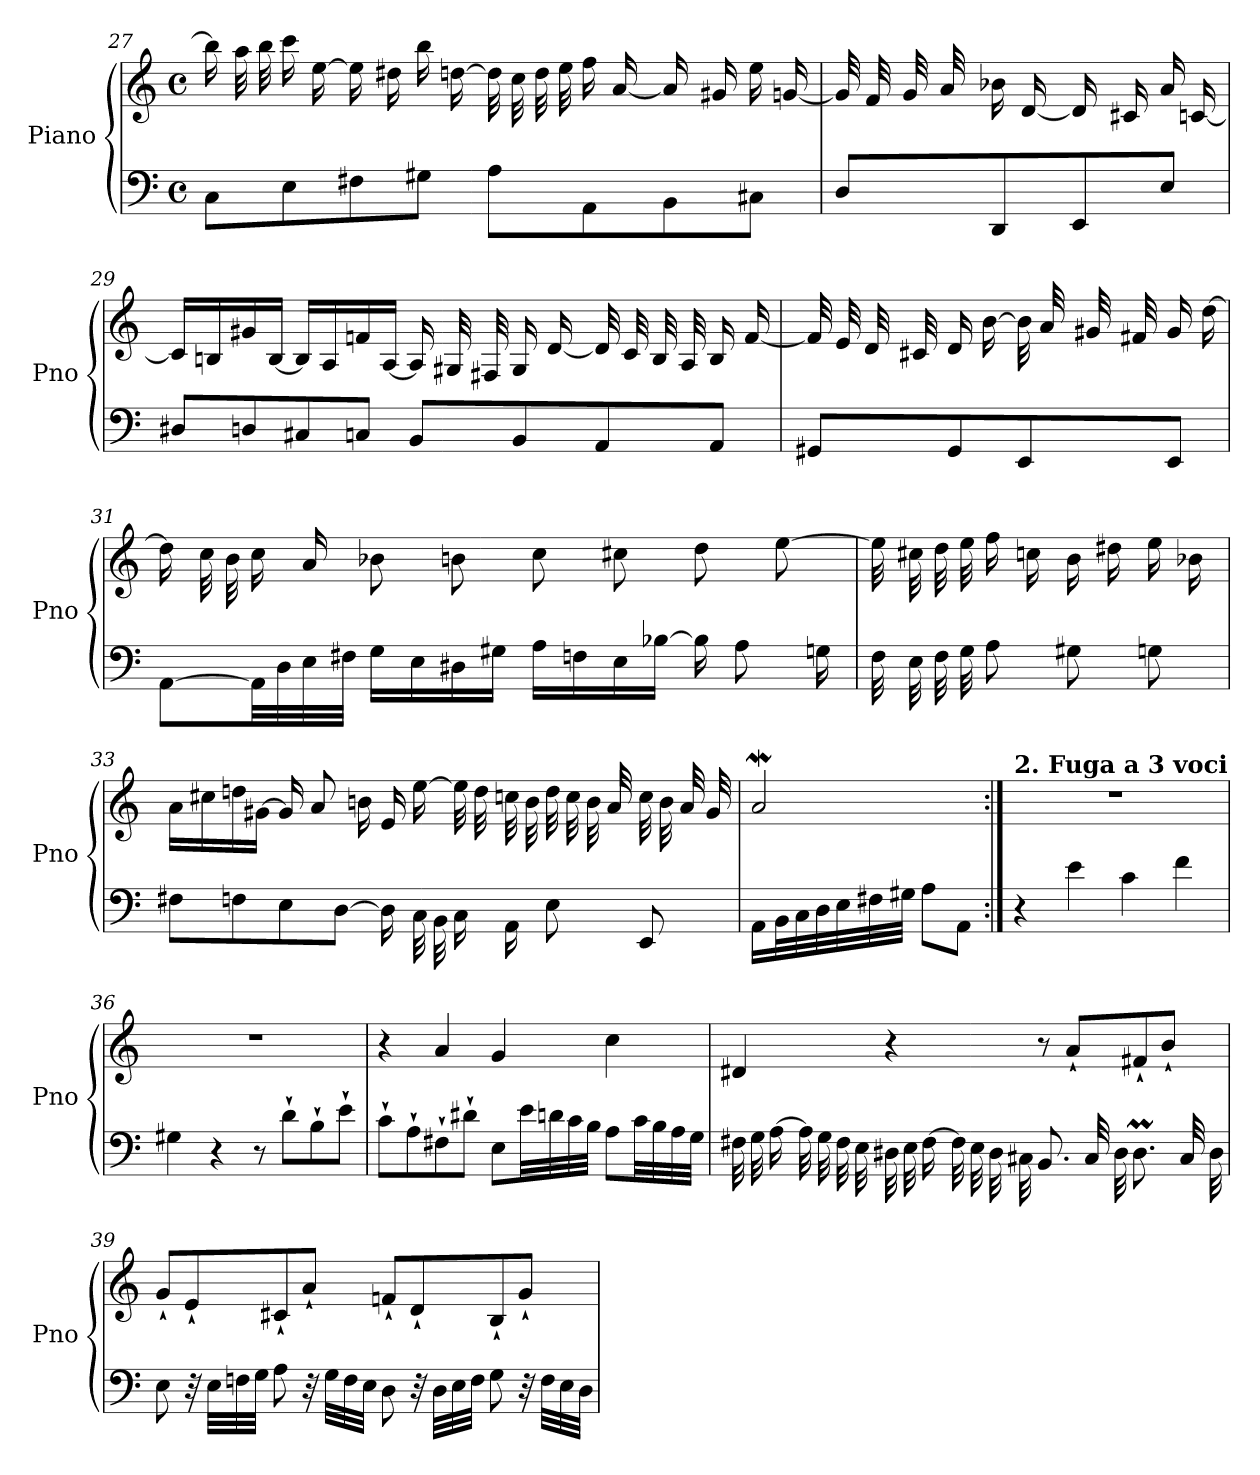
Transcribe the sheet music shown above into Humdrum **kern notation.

**kern	**kern
*part1	*part1
*staff2	*staff1
*I"Piano	*
*I'Pno	*
!!LO:LB:g=z
*clefF4	*clefG2
*k[]	*k[]
*C:	*C:
*M4/4	*M4/4
*met(c)	*met(c)
=27	=27
8CL	16bbLL]
.	32aaL
.	32bb
8E	16ccc
.	[16eeJJ
8F#X	16eeLL]
.	16dd#X
8G#XJ	16bb
.	[16ddnJJ
8A\L	32ddLLL]
.	32cc
.	32dd
.	32ee
8AA\	16ff
.	[16aJJ
8BB\	16aLL]
.	16g#X
8C#X\J	16ee
.	[16gnJJ
=28	=28
8DL	32gLLL]
.	32f
.	32g
.	32a
8DD	16b-X
.	[16dJJ
8EE	16dLL]
.	16c#X
8EJ	16a
.	[16cnJJ
!!LO:LB:g=z
=29	=29
8D#XL	16cLL]
.	16Bn
8Dn	16g#X
.	[16BJJ
8C#X	16BLL]
.	16A
8CnJ	16fn
.	[16AJJ
8BBL	16ALL]
.	32G#XL
.	32F#X
8BB	16G#
.	[16dJJ
8AA	32dLLL]
.	32c
.	32B
.	32A
8AAJ	16B
.	[16fJJ
=30	=30
8GG#XL	32fLLL]
.	32e
.	32d
.	32c#X
8GG#	16d
.	[16bJJ
8EE	32bLLL]
.	32a
.	32g#X
.	32f#X
8EEJ	16g#
.	[16ddJJ
!!LO:LB:g=z
=31	=31
[8AA\L	16ddLL]
.	32ccL
.	32b
32AA\LL]	16cc
32D\	.
32E\	16aJJ
32F#X\JJJ	.
16GLL	8b-XL
16E	.
16D#X	8bnJ
16G#XJJ	.
16ALL	8ccL
16Fn	.
16E	8cc#X
[16B-XJJ	.
16B-LL]	8dd
8A	.
.	[8eeJ
16GnJ	.
=32	=32
32FLLL	32eeLLL]
32E	32cc#X
32F	32dd
32G	32ee
8AJ	16ff
.	16ccnJJ
8G#XL	16bLL
.	16dd#X
8GnJ	16ee
.	16b-XJJ
!!LO:LB:g=z
=33	=33
8F#XL	16aLL
.	16cc#X
8Fn	16ddn
.	[16g#XJJ
8E	16g#LL]
.	8a
[8DJ	.
.	16bnJ
16D\LL]	16eLL
32C\L	[16eeJJ
32BB\	.
16C\	32eeLLL]
.	32dd
16AA\JJ	32ccn
.	32bJJJ
8EL	32ddLLL
.	32cc
.	32b
.	32a
8EEJ	32cc
.	32b
.	32a
.	32g#JJJ
=34	=34
16AALL	2aW
32BBL	.
32C	.
32D	.
32E	.
32F#X	.
32G#XJJJ	.
8AL	.
8AAJ	.
!!LO:LB:g=z
=35:|!	=35:|!
!	!LO:TX:a:B:t=2. Fuga a 3 voci
4r	1r
4e	.
4c	.
4f	.
=36	=36
4G#X	1r
4r	.
8r	.
8d`L	.
8B`	.
8e`J	.
=37	=37
8c`L	4r
8A`	.
8F#X`	4a
8d#X`J	.
8EL	4g
32eLL	.
32dn	.
32c	.
32BJJJ	.
8AL	4cc
32cLL	.
32B	.
32A	.
32GJJJ	.
!!LO:LB:g=z
=38	=38
32F#X\LLL	4d#X/
32G\	.
[16A\	.
32A\L]	.
32G\	.
32F#\	.
32E\JJJ	.
32D#X\LLL	4r
32E\	.
[16F#\	.
32F#\L]	.
32E\	.
32D#\	.
32C#X\JJJ	.
8.BBL	8r
.	8a`/L
32C#LL	.
32D#JJJ	.
8.D#mL	8f#X`/
.	8b`/J
32C#LL	.
32D#JJJ	.
=39	=39
8E	8g`/L
32r	8e`/
32ELLL	.
32Fn	.
32GJJJ	.
8A	8c#X`/
32r	8a`/J
32GLLL	.
32F	.
32EJJJ	.
8D	8fn`/L
32r	8d`/
32DLLL	.
32E	.
32FJJJ	.
8G	8B`/
32r	8g`/J
32FLLL	.
32E	.
32DJJJ	.
=	=
*-	*-
